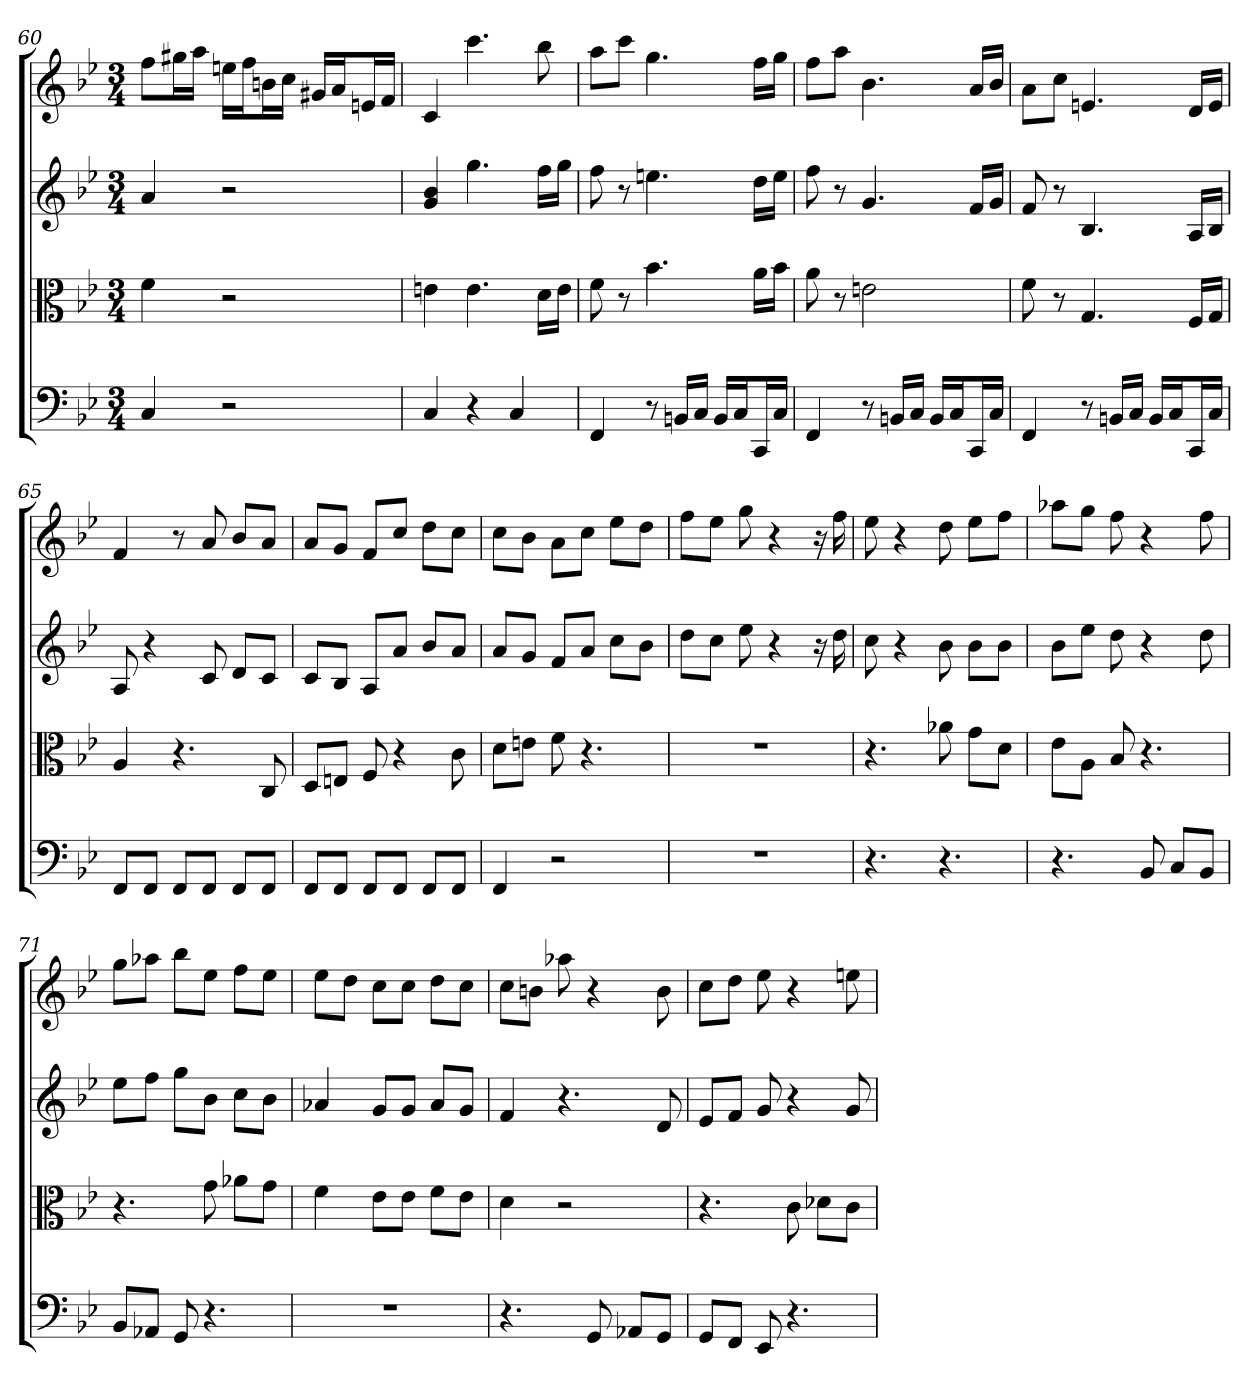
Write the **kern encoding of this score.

**kern	**kern	**kern	**kern
*part4	*part3	*part2	*part1
*staff4	*staff3	*staff2	*staff1
*clefF4	*clefC3	*	*
*k[b-e-]	*k[b-e-]	*k[b-e-]	*k[b-e-]
*B-:	*B-:	*B-:	*B-:
*M3/4	*M3/4	*M3/4	*M3/4
=60	=60	=60	=60
4C	4f	4a	8ffL
.	.	.	16gg#XL
.	.	.	16aaJJ
2r	2r	2r	16eenLL
.	.	.	16ffJ
.	.	.	16bnL
.	.	.	16ccJJ
.	.	.	16g#XLL
.	.	.	16aJ
.	.	.	16enL
.	.	.	16fJJ
=61	=61	=61	=61
4C	4en	4g 4b-	4c
4r	4.e	4.gg	4.ccc
4C	.	.	.
.	16d\LL	16ffLL	8bb-
.	16e\JJ	16ggJJ	.
=62	=62	=62	=62
4FF	8f	8ff	8aaL
.	8r	8r	8cccJ
8r	4.b-	4.een	4.gg
16BBn/LL	.	.	.
16C/JJ	.	.	.
16BB/LL	.	.	.
16C/J	.	.	.
16CC/L	16a\LL	16ddLL	16ffLL
16C/JJ	16b-\JJ	16eeJJ	16ggJJ
=63	=63	=63	=63
4FF	8a	8ff	8ffL
.	8r	8r	8aaJ
8r	2en	4.g	4.b-
16BBn/LL	.	.	.
16C/JJ	.	.	.
16BB/LL	.	.	.
16C/J	.	.	.
16CC/L	.	16fLL	16aLL
16C/JJ	.	16gJJ	16b-JJ
=64	=64	=64	=64
4FF	8f	8f	8aL
.	8r	8r	8ccJ
8r	4.G	4.B-	4.en
16BBn/LL	.	.	.
16C/JJ	.	.	.
16BB/LL	.	.	.
16C/J	.	.	.
16CC/L	16F/LL	16ALL	16dLL
16C/JJ	16G/JJ	16B-JJ	16eJJ
=65	=65	=65	=65
8FF/L	4A	8A	4f
8FF/J	.	4r	.
8FF/L	4.r	.	8r
8FF/J	.	8c	8a
8FF/L	.	8dL	8b-L
8FF/J	8C	8cJ	8aJ
=66	=66	=66	=66
8FF/L	8D/L	8cL	8aL
8FF/J	8En/J	8B-J	8gJ
8FF/L	8F	8AL	8fL
8FF/J	4r	8aJ	8ccJ
8FF/L	.	8b-L	8ddL
8FF/J	8c	8aJ	8ccJ
=67	=67	=67	=67
4FF	8d\L	8aL	8ccL
.	8en\J	8gJ	8b-J
2r	8f	8fL	8aL
.	4.r	8aJ	8ccJ
.	.	8ccL	8ee-L
.	.	8b-J	8ddJ
=68	=68	=68	=68
2.r	2.r	8ddL	8ffL
.	.	8ccJ	8ee-J
.	.	8ee-	8gg
.	.	4r	4r
.	.	16r	16r
.	.	16dd	16ff
=69	=69	=69	=69
4.r	4.r	8cc	8ee-
.	.	4r	4r
4.r	8a-X	8b-	8dd
.	8g\L	8b-L	8ee-L
.	8d\J	8b-J	8ffJ
=70	=70	=70	=70
4.r	8e-\L	8b-L	8aa-XL
.	8A\J	8ee-J	8ggJ
.	8B-	8dd	8ff
8BB-	4.r	4r	4r
8C/L	.	.	.
8BB-/J	.	8dd	8ff
=71	=71	=71	=71
8BB-/L	4.r	8ee-L	8ggL
8AA-X/J	.	8ffJ	8aa-XJ
8GG	.	8ggL	8bb-L
4.r	8g	8b-J	8ee-J
.	8a-X\L	8ccL	8ffL
.	8g\J	8b-J	8ee-J
=72	=72	=72	=72
2.r	4f	4a-X	8ee-L
.	.	.	8ddJ
.	8e-\L	8gL	8ccL
.	8e-\J	8gJ	8ccJ
.	8f\L	8a-L	8ddL
.	8e-\J	8gJ	8ccJ
=73	=73	=73	=73
4.r	4d	4f	8ccL
.	.	.	8bnJ
.	2r	4.r	8aa-X
8GG	.	.	4r
8AA-X/L	.	.	.
8GG/J	.	8d	8b
=74	=74	=74	=74
8GG/L	4.r	8e-L	8ccL
8FF/J	.	8fJ	8ddJ
8EE-	.	8g	8ee-
4.r	8c	4r	4r
.	8d-X\L	.	.
.	8c\J	8g	8een
=	=	=	=
*-	*-	*-	*-
